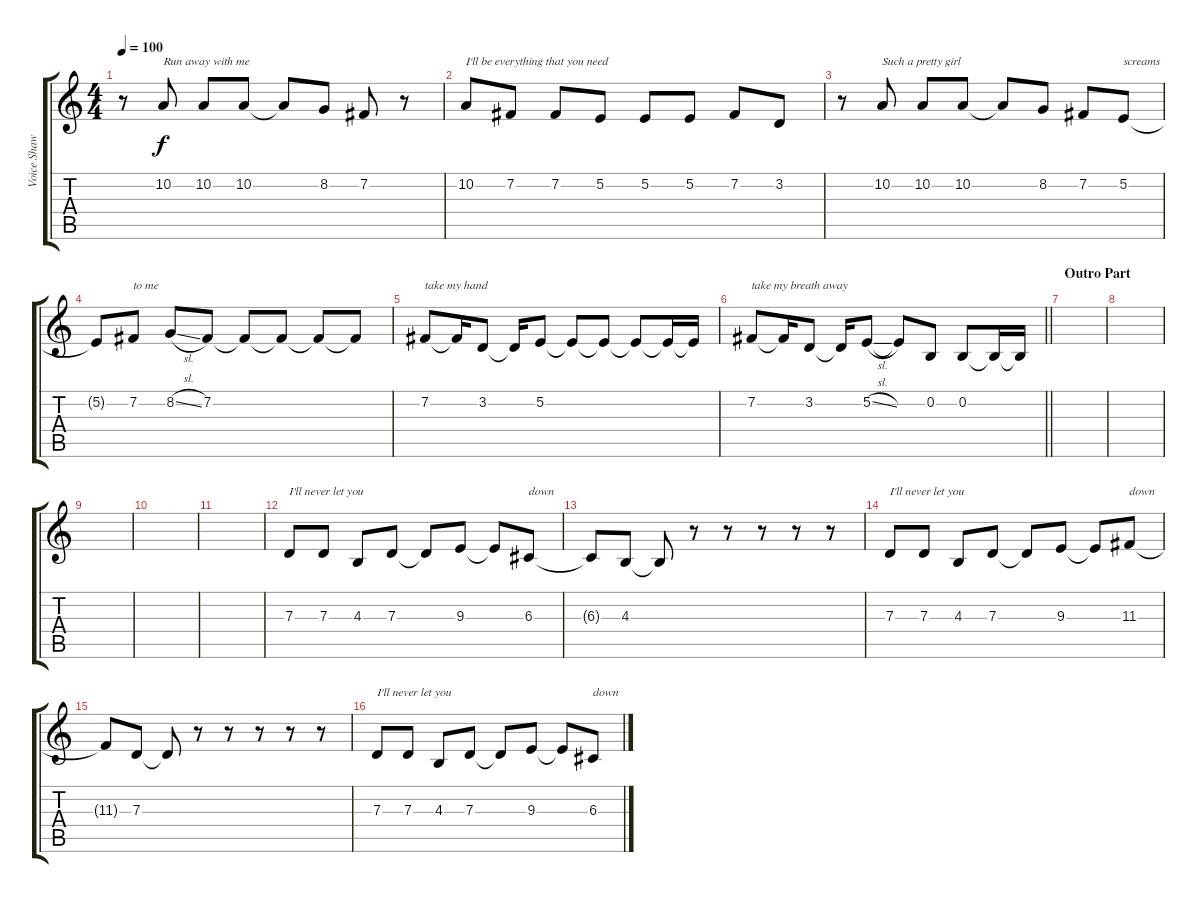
\track ("Voice Shawn Milke" "Voice Shaw") {instrument fiddle}
\staff {score tabs}
\tuning (E4 B3 G3 D3 A2 D2) {hide}
\ts (4 4)
\tempo 100
\clef g2
\ks c
r.8{dy f} 10.2.8{txt "Run away with me"} 10.2.8 10.2.8 10.2{t}.8 8.2.8 7.2.8 r.8 |
10.2.8{txt "I'll be everything that you need"} 7.2.8 7.2.8 5.2.8 5.2.8 5.2.8 7.2.8 3.2.8 |
r.8 10.2.8{txt "Such a pretty girl "} 10.2.8 10.2.8 10.2{t}.8 8.2.8 7.2.8 5.2.8{txt "screams"} |
5.2{t}.8 7.2.8{txt "to me"} 8.2{sl}.8 7.2.8 7.2{t}.8 7.2{t}.8 7.2{t}.8 7.2{t}.8 |
7.2.8{txt "take my hand"} 7.2{t}.16 3.2.8 3.2{t}.16 5.2.8 5.2{t}.8 5.2{t}.8 5.2{t}.8 5.2{t}.16 5.2{t}.16 |
\barLineRight lightlight
7.2.8{txt "take my breath away"} 7.2{t}.16 3.2.8 3.2{t}.16 5.2{sl}.8 5.2{t}.8 0.2.8 0.2.8 0.2{t}.16 0.2{t}.16 |
\section ("" "Outro Part")
|
|
|
|
|
7.3.8{txt "I'll never let you"} 7.3.8 4.3.8 7.3.8 7.3{t}.8 9.3.8 9.3{t}.8 6.3.8{txt "down"} |
6.3{t}.8 4.3.8 4.3{t}.8 r.8 r.8 r.8 r.8 r.8 |
7.3.8{txt "I'll never let you"} 7.3.8 4.3.8 7.3.8 7.3{t}.8 9.3.8 9.3{t}.8 11.3.8{txt "down"} |
11.3{t}.8 7.3.8 7.3{t}.8 r.8 r.8 r.8 r.8 r.8 |
7.3.8{txt "I'll never let you"} 7.3.8 4.3.8 7.3.8 7.3{t}.8 9.3.8 9.3{t}.8 6.3.8{txt "down"}
